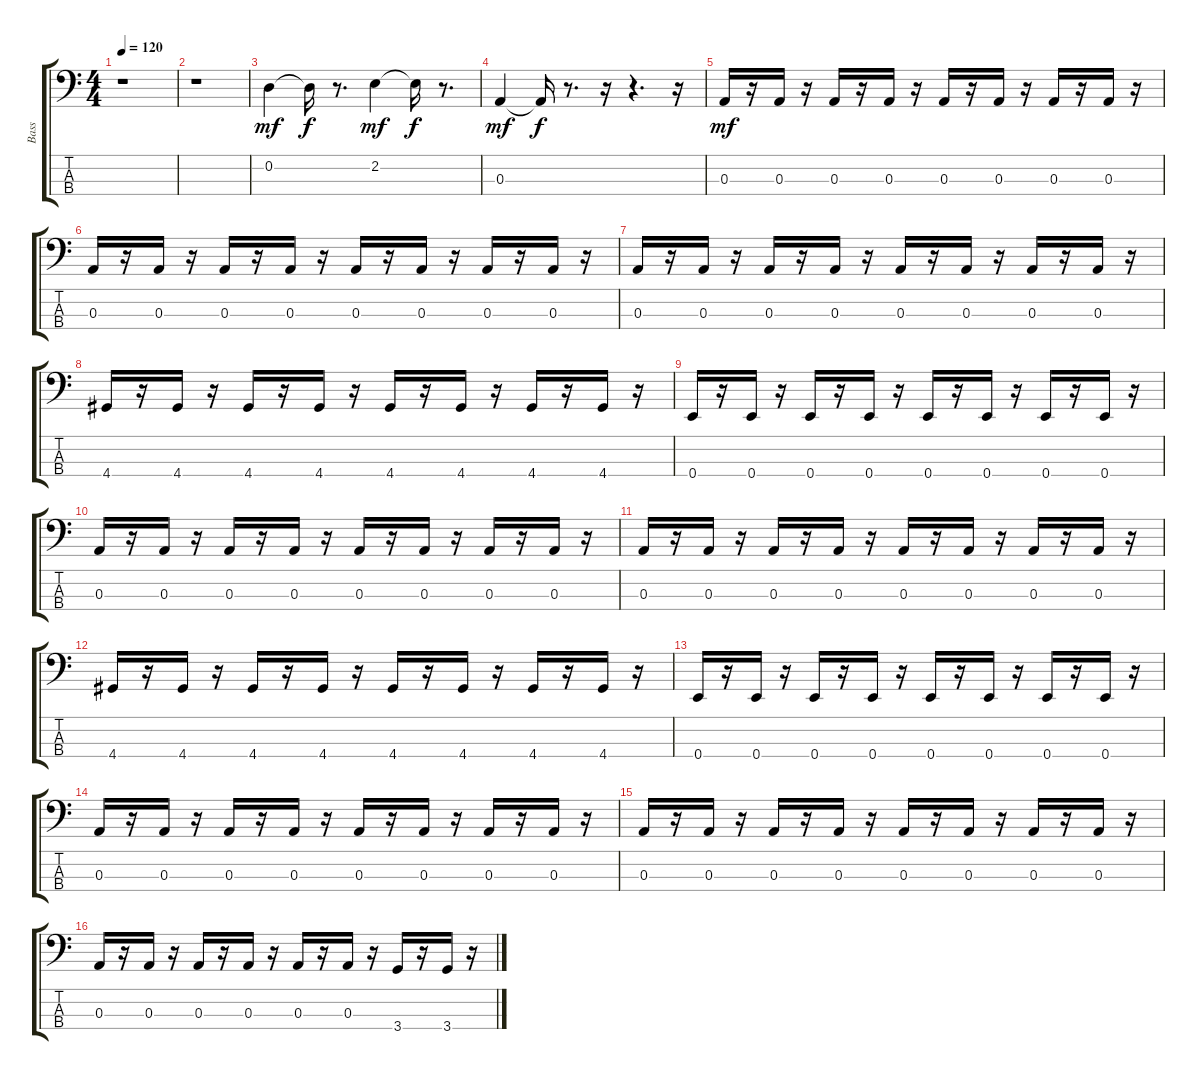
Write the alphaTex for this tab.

\track ("Bass" "Bass") {instrument fretlessbass}
\staff {score tabs}
\tuning (G2 D2 A1 E1) {hide}
\ts (4 4)
\tempo 120
\clef f4
\ks c
r.1{dy mf instrument fretlessbass} |
r.1 |
0.2.4{volume 13 balance 8 instrument fretlessbass} 0.2{t}.16{dy f} r.8{d} 2.2.4{dy mf} 2.2{t}.16{dy f} r.8{d} |
0.3.4{dy mf} 0.3{t}.16{dy f} r.8{d} r.16 r.4{d} r.16 |
0.3.16{dy mf} r.16 0.3.16 r.16 0.3.16 r.16 0.3.16 r.16 0.3.16 r.16 0.3.16 r.16 0.3.16 r.16 0.3.16 r.16 |
0.3.16 r.16 0.3.16 r.16 0.3.16 r.16 0.3.16 r.16 0.3.16 r.16 0.3.16 r.16 0.3.16 r.16 0.3.16 r.16 |
0.3.16 r.16 0.3.16 r.16 0.3.16 r.16 0.3.16 r.16 0.3.16 r.16 0.3.16 r.16 0.3.16 r.16 0.3.16 r.16 |
4.4.16 r.16 4.4.16 r.16 4.4.16 r.16 4.4.16 r.16 4.4.16 r.16 4.4.16 r.16 4.4.16 r.16 4.4.16 r.16 |
0.4.16 r.16 0.4.16 r.16 0.4.16 r.16 0.4.16 r.16 0.4.16 r.16 0.4.16 r.16 0.4.16 r.16 0.4.16 r.16 |
0.3.16 r.16 0.3.16 r.16 0.3.16 r.16 0.3.16 r.16 0.3.16 r.16 0.3.16 r.16 0.3.16 r.16 0.3.16 r.16 |
0.3.16 r.16 0.3.16 r.16 0.3.16 r.16 0.3.16 r.16 0.3.16 r.16 0.3.16 r.16 0.3.16 r.16 0.3.16 r.16 |
4.4.16 r.16 4.4.16 r.16 4.4.16 r.16 4.4.16 r.16 4.4.16 r.16 4.4.16 r.16 4.4.16 r.16 4.4.16 r.16 |
0.4.16 r.16 0.4.16 r.16 0.4.16 r.16 0.4.16 r.16 0.4.16 r.16 0.4.16 r.16 0.4.16 r.16 0.4.16 r.16 |
0.3.16 r.16 0.3.16 r.16 0.3.16 r.16 0.3.16 r.16 0.3.16 r.16 0.3.16 r.16 0.3.16 r.16 0.3.16 r.16 |
0.3.16 r.16 0.3.16 r.16 0.3.16 r.16 0.3.16 r.16 0.3.16 r.16 0.3.16 r.16 0.3.16 r.16 0.3.16 r.16 |
0.3.16 r.16 0.3.16 r.16 0.3.16 r.16 0.3.16 r.16 0.3.16 r.16 0.3.16 r.16 3.4.16 r.16 3.4.16 r.16
